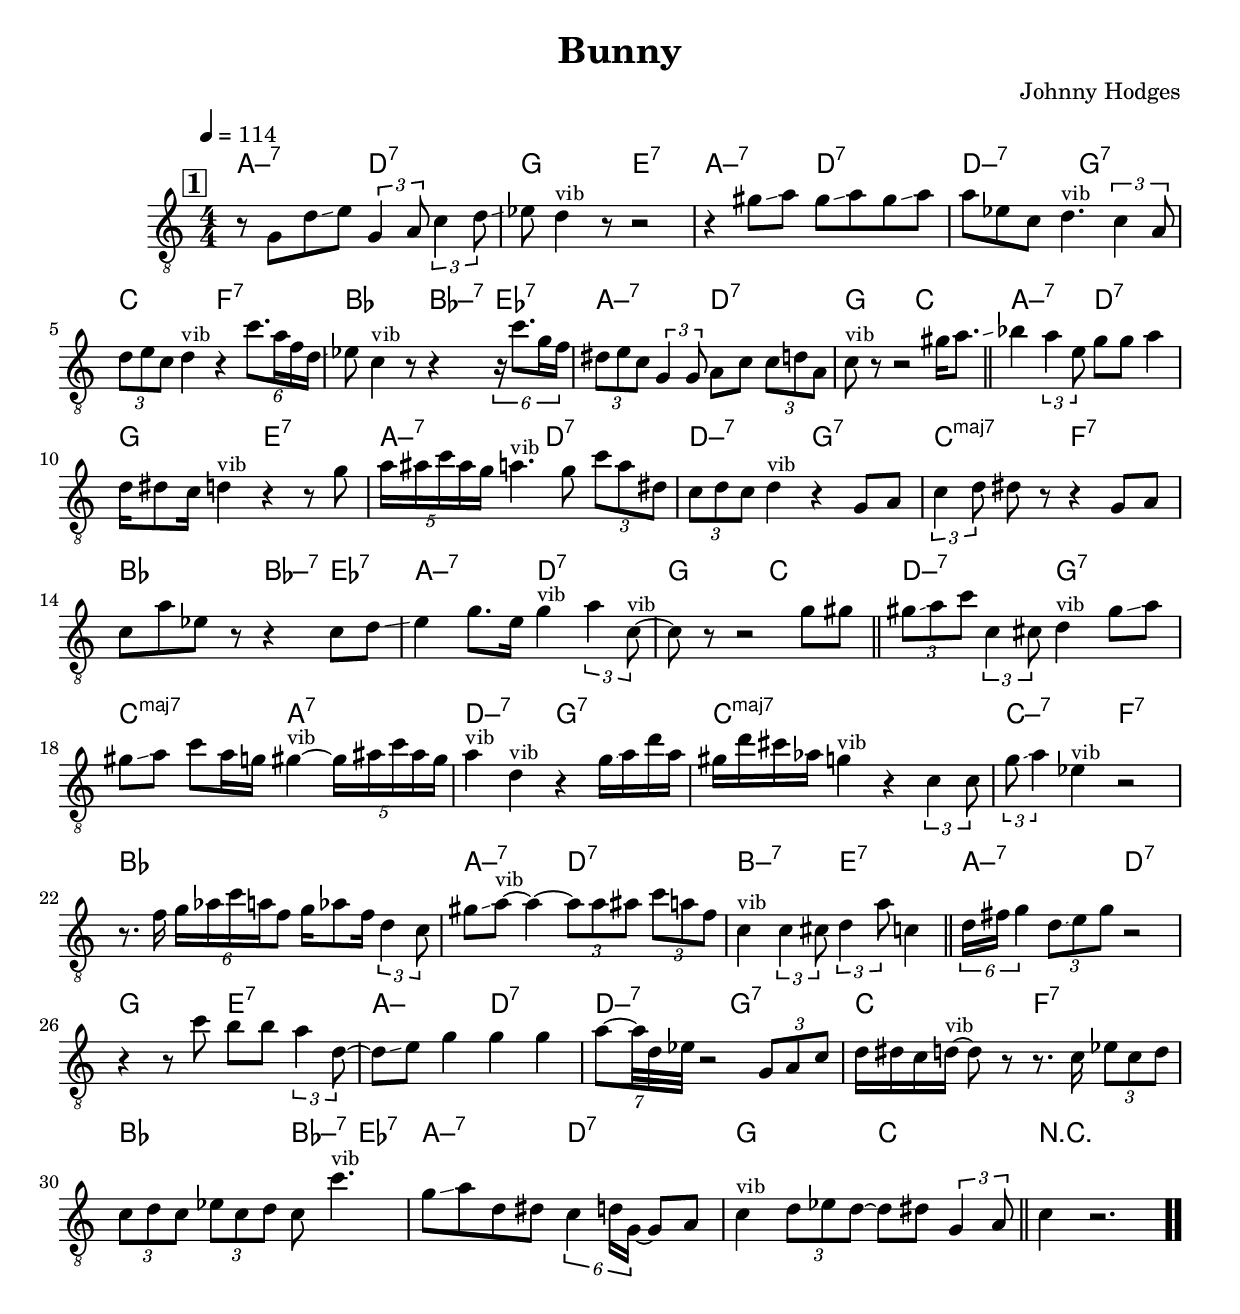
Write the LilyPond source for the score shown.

\version "2.13.2"

#(ly:set-option 'point-and-click #f)

\header {
  title = "Bunny"
  composer = "Johnny Hodges"
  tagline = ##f
}
global =
{
    \override Staff.TimeSignature #'style = #'()
    \time 4/4
    \clef "treble_8"
    \key c \major
    \override Rest #'direction = #'0
    \override MultiMeasureRest #'staff-position = #0
}
\score
{
<<
    \transpose c' c'

    \new ChordNames { \chords {
      \set majorSevenSymbol = \markup { "maj7" }
      \set minorChordModifier = \markup { \char ##x2013 }
      
      | a2:min7 d2:7 | g2 e2:7 | a2:min7 d2:7 | d2:min7 g2:7 | c2 f2:7 | bes2 bes4:min7 es4:7 | a2:min7 d2:7 | g2 c2 
      | a2:min7 d2:7 | g2 e2:7 | a2:min7 d2:7 | d2:min7 g2:7 | c2:maj f2:7 | bes2 bes4:min7 es4:7 | a2:min7 d2:7 | g2 c2 
      | d2:min7 g2:7 | c2:maj a2:7 | d2:min7 g2:7 | c1:maj | c2:min7 f2:7 | bes1 | a2:min7 d2:7 | b2:min7 e2:7 
      | a2:min7 d2:7 | g2 e2:7 | a2:min d2:7 | d2:min7 g2:7 | c2 f2:7 | bes2 bes4:min7 es4:7 | a2:min7 d2:7 | g2 c2 
      | r1|
      }
      }

    \new Staff
    <<
    \transpose c' c'

    {
      \global
  		%\override Score.MetronomeMark #'transparent = ##t
  		%\override Score.MetronomeMark #'stencil = ##f
  		
  		\override HorizontalBracket #'direction = #UP
  		\override HorizontalBracket #'bracket-flare = #'(0 . 0)
  		
  		\override TextSpanner #'dash-fraction = #1.0
  		\override TextSpanner #'bound-details #'left #'text = \markup{ \concat{\draw-line #'(0 . -1.0) \draw-line #'(1.0 . 0) }}
  		\override TextSpanner #'bound-details #'right #'text = \markup{ \concat{ \draw-line #'(1.0 . 0) \draw-line #'(0 . -1.0) }}
          \set Score.markFormatter = #format-mark-box-numbers


      \tempo 4 = 114
      \set Score.currentBarNumber = #1
     
      \bar "||" \mark \default r8 g8 d'8\glissando  e'8 \tuplet 3/2 {g4 a8} \tuplet 3/2 {c'4 d'8\glissando } 
      | es'8 d'4^\markup{\left-align \small vib} r8 r2 
      | r4 gis'8\glissando  a'8 gis'8\glissando  a'8 gis'8\glissando  a'8 
      | a'8 es'8 c'8 d'4.^\markup{\left-align \small vib} \tuplet 3/2 {c'4 a8} 
      | \tuplet 3/2 {d'8\glissando  e'8 c'8} d'4^\markup{\left-align \small vib} r4 \tuplet 6/4 {c''8. a'16 f'16 d'16\glissando } 
      | es'8 c'4^\markup{\left-align \small vib} r8 r4 \tuplet 6/4 {r16 c''8. g'16 f'16} 
      | \tuplet 3/2 {dis'8\glissando  e'8 c'8} \tuplet 3/2 {g4 g8} a8 c'8 \tuplet 3/2 {c'8 d'8 a8} 
      | c'8^\markup{\left-align \small vib} r8 r2 gis'16\glissando  a'8.\glissando  
      \bar "||" bes'4 \tuplet 3/2 {a'4 e'8} g'8 g'8 a'4 
      | d'16\glissando  dis'8 c'16 d'4^\markup{\left-align \small vib} r4 r8 g'8 
      | \tuplet 5/4 {a'16\glissando  ais'16 c''16 ais'16 g'16} a'4.^\markup{\left-align \small vib} g'8 \tuplet 3/2 {c''8 a'8 dis'8} 
      | \tuplet 3/2 {c'8 d'8 c'8} d'4^\markup{\left-align \small vib} r4 g8 a8 
      | \tuplet 3/2 {c'4 d'8\glissando } dis'8 r8 r4 g8 a8 
      | c'8 a'8 es'8 r8 r4 c'8 d'8\glissando  
      | e'4 g'8. e'16 g'4^\markup{\left-align \small vib} \tuplet 3/2 {a'4 c'8~^\markup{\left-align \small vib}} 
      | c'8 r8 r2 g'8\glissando  gis'8 
      \bar "||" \tuplet 3/2 {gis'8\glissando  a'8 c''8} \tuplet 3/2 {c'4 cis'8} d'4^\markup{\left-align \small vib} gis'8\glissando  a'8 
      | gis'8\glissando  a'8 c''8 a'16 g'16 gis'4~^\markup{\left-align \small vib} \tuplet 5/4 {gis'16 ais'16 c''16 ais'16 gis'16} 
      | a'4^\markup{\left-align \small vib} d'4^\markup{\left-align \small vib} r4 g'16\glissando  a'16 d''16 a'16 
      | gis'16 d''16 cis''16 aes'16 g'4^\markup{\left-align \small vib} r4 \tuplet 3/2 {c'4 c'8} 
      | \tuplet 3/2 {g'8\glissando  a'4} es'4^\markup{\left-align \small vib} r2 
      | r8. f'16 \tuplet 6/4 {g'16\glissando  aes'16 c''16 a'16 f'8} g'16\glissando  aes'8 f'16 \tuplet 3/2 {d'4 c'8} 
      | gis'8\glissando  a'8~^\markup{\left-align \small vib} a'4~ \tuplet 3/2 {a'8 a'8 ais'8} \tuplet 3/2 {c''8 a'8 f'8} 
      | c'4^\markup{\left-align \small vib} \tuplet 3/2 {c'4 cis'8} \tuplet 3/2 {d'4 a'8} c'4 
      \bar "||" \tuplet 6/4 {d'16 fis'16\glissando  g'4} \tuplet 3/2 {d'8\glissando  e'8 g'8} r2 
      | r4 r8 c''8 b'8 b'8 \tuplet 3/2 {a'4 d'8~} 
      | d'8\glissando  e'8 g'4 g'4 g'4 
      | \tuplet 7/8 {a'8~ a'32 d'32\glissando  es'32} r2 \tuplet 3/2 {g8 a8 c'8} 
      | d'16\glissando  dis'16 c'16 d'16~^\markup{\left-align \small vib} d'8 r8 r8. c'16 \tuplet 3/2 {es'8 c'8 d'8} 
      | \tuplet 3/2 {c'8 d'8 c'8} \tuplet 3/2 {es'8 c'8 d'8} c'8 c''4.^\markup{\left-align \small vib} 
      | g'8\glissando  a'8 d'8\glissando  dis'8 \tuplet 6/4 {c'4 d'16 g16~} g8 a8 
      | c'4^\markup{\left-align \small vib} \tuplet 3/2 {d'8\glissando  es'8 d'8~} d'8\glissando  dis'8 \tuplet 3/2 {g4 a8} 
      \bar "||" c'4 r2.\bar  ".."
    }
    >>
>>    
}
